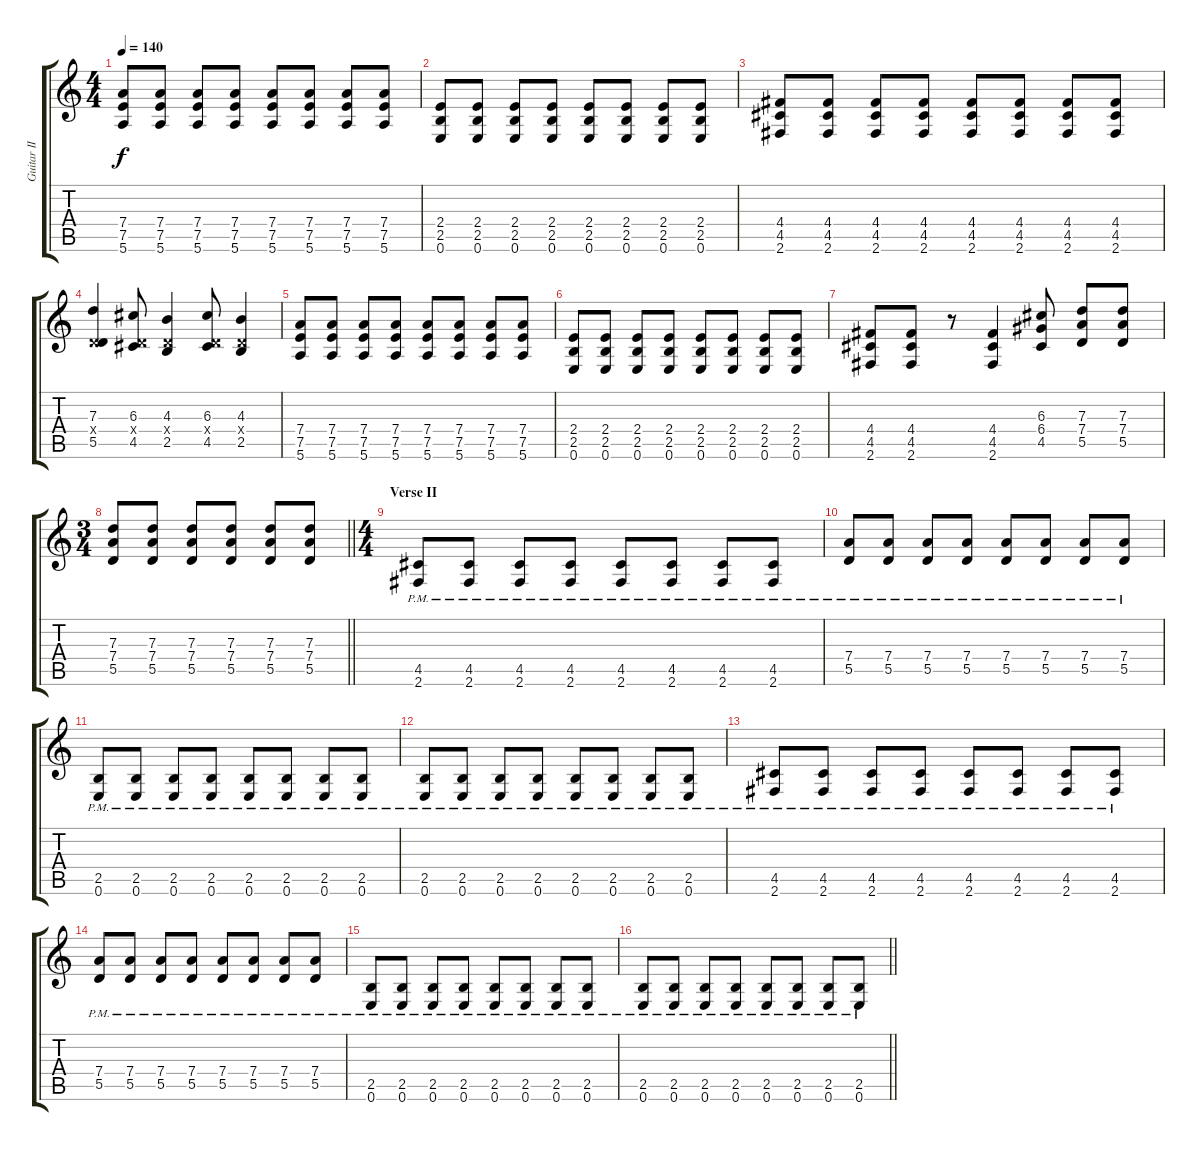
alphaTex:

\track ("Guitar II" "Guitar II") {instrument distortionguitar}
\staff {score tabs}
\tuning (E4 B3 G3 D3 A2 E2) {hide}
\ts (4 4)
\tempo 140
\clef g2
\ks c
(7.4 7.5 5.6).8{dy f} (7.4 7.5 5.6).8 (7.4 7.5 5.6).8 (7.4 7.5 5.6).8 (7.4 7.5 5.6).8 (7.4 7.5 5.6).8 (7.4 7.5 5.6).8 (7.4 7.5 5.6).8 |
(2.4 2.5 0.6).8 (2.4 2.5 0.6).8 (2.4 2.5 0.6).8 (2.4 2.5 0.6).8 (2.4 2.5 0.6).8 (2.4 2.5 0.6).8 (2.4 2.5 0.6).8 (2.4 2.5 0.6).8 |
(4.4 4.5 2.6).8 (4.4 4.5 2.6).8 (4.4 4.5 2.6).8 (4.4 4.5 2.6).8 (4.4 4.5 2.6).8 (4.4 4.5 2.6).8 (4.4 4.5 2.6).8 (4.4 4.5 2.6).8 |
(7.3 0.4{x} 5.5).4 (6.3 0.4{x} 4.5).8 (4.3 0.4{x} 2.5).4 (6.3 0.4{x} 4.5).8 (4.3 0.4{x} 2.5).4 |
(7.4 7.5 5.6).8 (7.4 7.5 5.6).8 (7.4 7.5 5.6).8 (7.4 7.5 5.6).8 (7.4 7.5 5.6).8 (7.4 7.5 5.6).8 (7.4 7.5 5.6).8 (7.4 7.5 5.6).8 |
(2.4 2.5 0.6).8 (2.4 2.5 0.6).8 (2.4 2.5 0.6).8 (2.4 2.5 0.6).8 (2.4 2.5 0.6).8 (2.4 2.5 0.6).8 (2.4 2.5 0.6).8 (2.4 2.5 0.6).8 |
(4.4 4.5 2.6).8 (4.4 4.5 2.6).8 r.8 (4.4 4.5 2.6).4 (6.3 6.4 4.5).8 (7.3 7.4 5.5).8 (7.3 7.4 5.5).8 |
\ts (3 4)
\barLineRight lightlight
(7.3 7.4 5.5).8 (7.3 7.4 5.5).8 (7.3 7.4 5.5).8 (7.3 7.4 5.5).8 (7.3 7.4 5.5).8 (7.3 7.4 5.5).8 |
\ts (4 4)
\section ("" "Verse II")
(4.5{pm} 2.6{pm}).8 (4.5{pm} 2.6{pm}).8 (4.5{pm} 2.6{pm}).8 (4.5{pm} 2.6{pm}).8 (4.5{pm} 2.6{pm}).8 (4.5{pm} 2.6{pm}).8 (4.5{pm} 2.6{pm}).8 (4.5{pm} 2.6{pm}).8 |
(7.4{pm} 5.5{pm}).8 (7.4{pm} 5.5{pm}).8 (7.4{pm} 5.5{pm}).8 (7.4{pm} 5.5{pm}).8 (7.4{pm} 5.5{pm}).8 (7.4{pm} 5.5{pm}).8 (7.4{pm} 5.5{pm}).8 (7.4{pm} 5.5{pm}).8 |
(2.5{pm} 0.6{pm}).8 (2.5{pm} 0.6{pm}).8 (2.5{pm} 0.6{pm}).8 (2.5{pm} 0.6{pm}).8 (2.5{pm} 0.6{pm}).8 (2.5{pm} 0.6{pm}).8 (2.5{pm} 0.6{pm}).8 (2.5{pm} 0.6{pm}).8 |
(2.5{pm} 0.6{pm}).8 (2.5{pm} 0.6{pm}).8 (2.5{pm} 0.6{pm}).8 (2.5{pm} 0.6{pm}).8 (2.5{pm} 0.6{pm}).8 (2.5{pm} 0.6{pm}).8 (2.5{pm} 0.6{pm}).8 (2.5{pm} 0.6{pm}).8 |
(4.5{pm} 2.6{pm}).8 (4.5{pm} 2.6{pm}).8 (4.5{pm} 2.6{pm}).8 (4.5{pm} 2.6{pm}).8 (4.5{pm} 2.6{pm}).8 (4.5{pm} 2.6{pm}).8 (4.5{pm} 2.6{pm}).8 (4.5{pm} 2.6{pm}).8 |
(7.4{pm} 5.5{pm}).8 (7.4{pm} 5.5{pm}).8 (7.4{pm} 5.5{pm}).8 (7.4{pm} 5.5{pm}).8 (7.4{pm} 5.5{pm}).8 (7.4{pm} 5.5{pm}).8 (7.4{pm} 5.5{pm}).8 (7.4{pm} 5.5{pm}).8 |
(2.5{pm} 0.6{pm}).8 (2.5{pm} 0.6{pm}).8 (2.5{pm} 0.6{pm}).8 (2.5{pm} 0.6{pm}).8 (2.5{pm} 0.6{pm}).8 (2.5{pm} 0.6{pm}).8 (2.5{pm} 0.6{pm}).8 (2.5{pm} 0.6{pm}).8 |
\barLineRight lightlight
(2.5{pm} 0.6{pm}).8 (2.5{pm} 0.6{pm}).8 (2.5{pm} 0.6{pm}).8 (2.5{pm} 0.6{pm}).8 (2.5{pm} 0.6{pm}).8 (2.5{pm} 0.6{pm}).8 (2.5{pm} 0.6{pm}).8 (2.5{pm} 0.6{pm}).8
